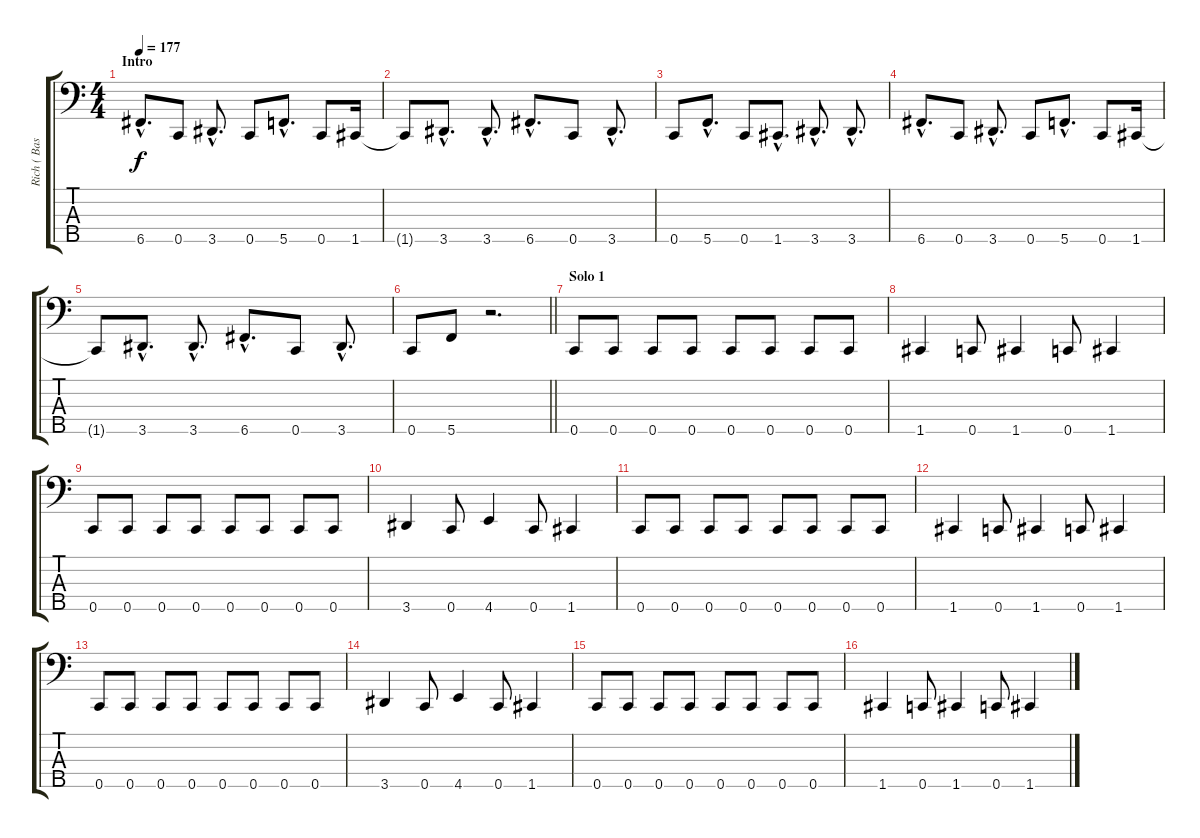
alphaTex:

\track ("Rich ( Bass )" "Rich ( Bas") {instrument electricbassfinger}
\staff {score tabs}
\tuning (A2 F2 C2 G1 C1) {hide}
\ts (4 4)
\section ("" "Intro")
\tempo 177
\clef f4
\ks c
6.5{hac}.8{d dy f instrument electricbassfinger} 0.5.8 3.5{hac}.8{d} 0.5.8 5.5{hac}.8{d} 0.5.8 1.5.16 |
1.5{t}.8 3.5{hac}.8{d} 3.5{hac}.8{d} 6.5{hac}.8{d} 0.5.8 3.5{hac}.8{d} |
0.5.8 5.5{hac}.8{d} 0.5.8 1.5{hac}.8{d} 3.5{hac}.8{d} 3.5{hac}.8{d} |
6.5{hac}.8{d} 0.5.8 3.5{hac}.8{d} 0.5.8 5.5{hac}.8{d} 0.5.8 1.5.16 |
1.5{t}.8 3.5{hac}.8{d} 3.5{hac}.8{d} 6.5{hac}.8{d} 0.5.8 3.5{hac}.8{d} |
\barLineRight lightlight
0.5.8 5.5.8 r.2{d} |
\section ("" "Solo 1")
0.5.8 0.5.8 0.5.8 0.5.8 0.5.8 0.5.8 0.5.8 0.5.8 |
1.5.4 0.5.8 1.5.4 0.5.8 1.5.4 |
0.5.8 0.5.8 0.5.8 0.5.8 0.5.8 0.5.8 0.5.8 0.5.8 |
3.5.4 0.5.8 4.5.4 0.5.8 1.5.4 |
0.5.8 0.5.8 0.5.8 0.5.8 0.5.8 0.5.8 0.5.8 0.5.8 |
1.5.4 0.5.8 1.5.4 0.5.8 1.5.4 |
0.5.8 0.5.8 0.5.8 0.5.8 0.5.8 0.5.8 0.5.8 0.5.8 |
3.5.4 0.5.8 4.5.4 0.5.8 1.5.4 |
0.5.8 0.5.8 0.5.8 0.5.8 0.5.8 0.5.8 0.5.8 0.5.8 |
1.5.4 0.5.8 1.5.4 0.5.8 1.5.4
